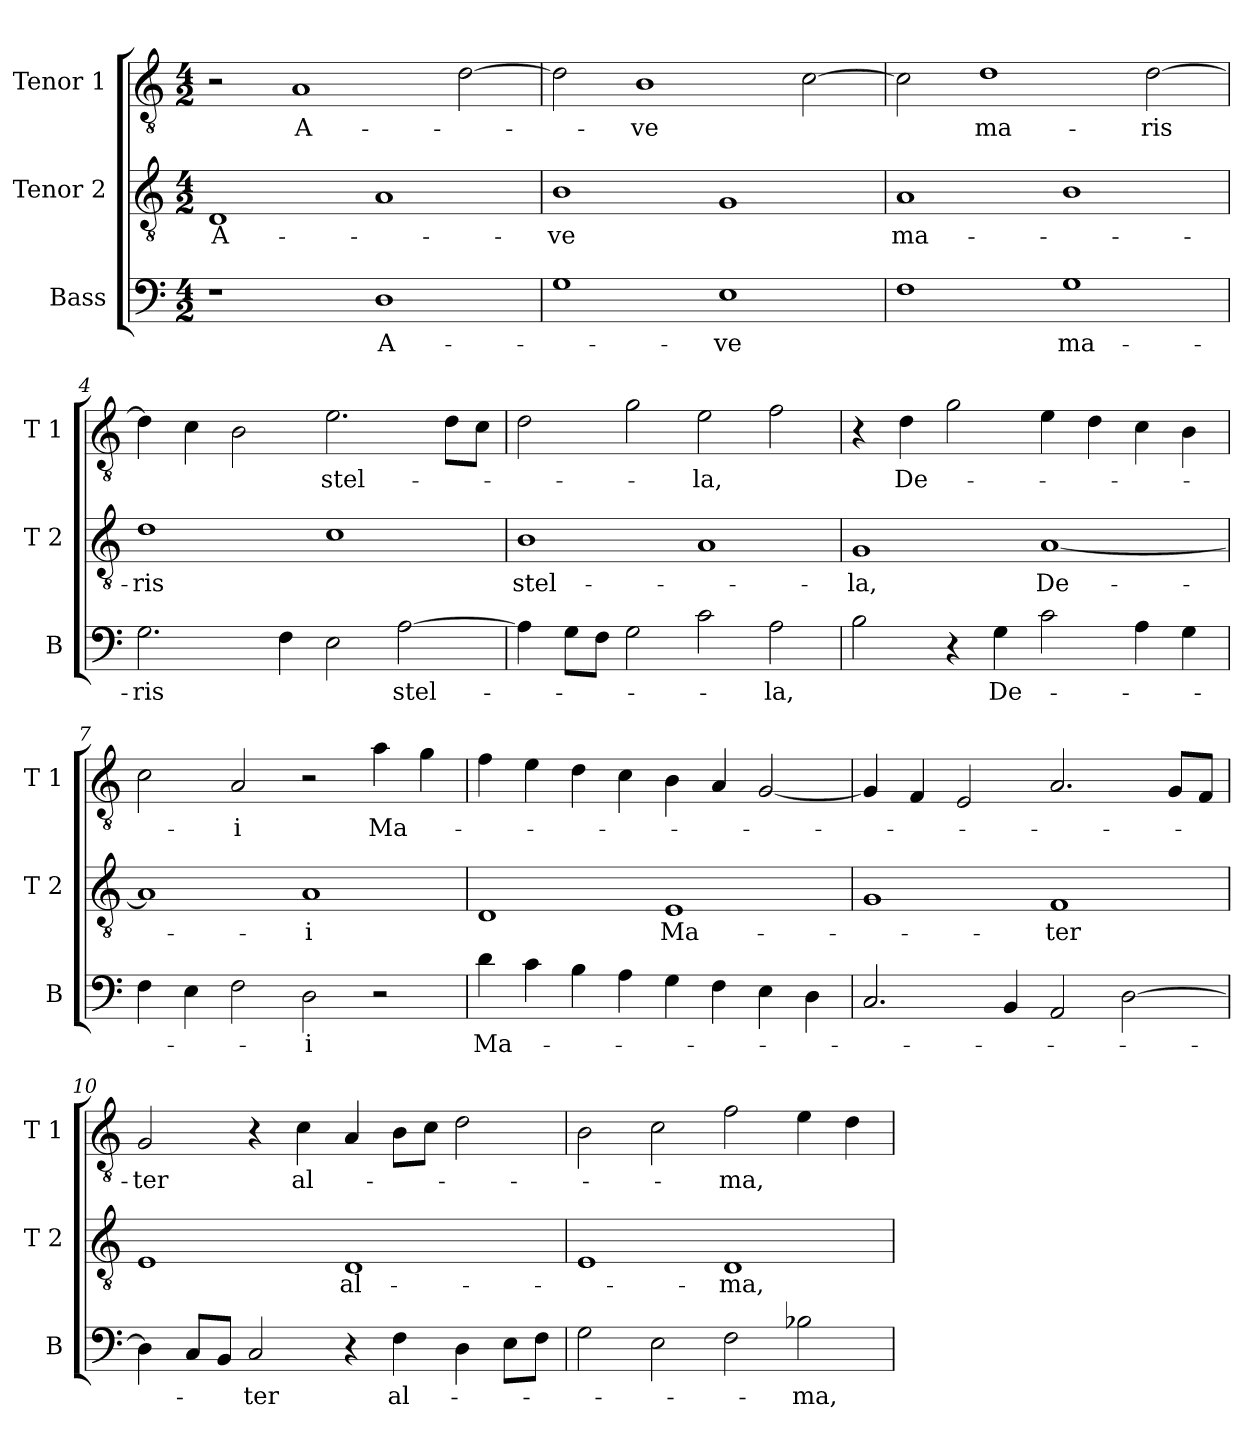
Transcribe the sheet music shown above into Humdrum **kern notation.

**kern	**text	**kern	**text	**kern	**text
*part3	*part3	*part2	*part2	*part1	*part1
*staff3	*staff3	*staff2	*staff2	*staff1	*staff1
*I"Bass	*	*I"Tenor 2	*	*I"Tenor 1	*
*I'B	*	*I'T 2	*	*I'T 1	*
*clefF4	*	*clefGv2	*	*clefGv2	*
*k[]	*	*k[]	*	*k[]	*
*C:	*	*C:	*	*C:	*
*M4/2	*	*M4/2	*	*M4/2	*
=1	=1	=1	=1	=1	=1
!	!	!	!LO:LY:b	!	!
1r	.	1D	A-	2r	.
!	!	!	!	!	!LO:LY:b
.	.	.	.	1A	A-
!	!LO:LY:b	!	!	!	!
1D	A-	1A	.	.	.
.	.	.	.	[2d\	.
=2	=2	=2	=2	=2	=2
!	!	!	!LO:LY:b	!	!
1G	.	1B	-ve	2d\]	.
!	!	!	!	!	!LO:LY:b
.	.	.	.	1B	-ve
!	!LO:LY:b	!	!	!	!
1E	-ve	1G	.	.	.
.	.	.	.	[2c\	.
=3	=3	=3	=3	=3	=3
!	!	!	!LO:LY:b	!	!
1F	.	1A	ma-	2c\]	.
!	!	!	!	!	!LO:LY:b
.	.	.	.	1d	ma-
!	!LO:LY:b	!	!	!	!
1G	ma-	1B	.	.	.
!	!	!	!	!	!LO:LY:b
.	.	.	.	[2d\	-ris
!!LO:LB:g=z
=4	=4	=4	=4	=4	=4
!	!LO:LY:b	!	!LO:LY:b	!	!
2.G\	-ris	1d	-ris	4d\]	.
.	.	.	.	4c\	.
.	.	.	.	2B\	.
4F\	.	.	.	.	.
!	!	!	!	!	!LO:LY:b
2E\	.	1c	.	2.e\	stel-
!	!LO:LY:b	!	!	!	!
[2A\	stel-	.	.	.	.
.	.	.	.	8d\L	.
.	.	.	.	8c\J	.
=5	=5	=5	=5	=5	=5
!	!	!	!LO:LY:b	!	!
4A\]	.	1B	stel-	2d\	.
8G\L	.	.	.	.	.
8F\J	.	.	.	.	.
2G\	.	.	.	2g\	.
!	!	!	!	!	!LO:LY:b
2c\	.	1A	.	2e\	-la,
!	!LO:LY:b	!	!	!	!
2A\	-la,	.	.	2f\	.
=6	=6	=6	=6	=6	=6
!	!	!	!LO:LY:b	!	!
2B\	.	1G	-la,	4r	.
!	!	!	!	!	!LO:LY:b
.	.	.	.	4d\	De-
4r	.	.	.	2g\	.
!	!LO:LY:b	!	!	!	!
4G\	De-	.	.	.	.
!	!	!	!LO:LY:b	!	!
2c\	.	[1A	De-	4e\	.
.	.	.	.	4d\	.
4A\	.	.	.	4c\	.
4G\	.	.	.	4B\	.
!!LO:LB:g=z
=7	=7	=7	=7	=7	=7
4F\	.	1A]	.	2c\	.
4E\	.	.	.	.	.
!	!	!	!	!	!LO:LY:b
2F\	.	.	.	2A/	-i
!	!LO:LY:b	!	!LO:LY:b	!	!
2D\	-i	1A	-i	2r	.
!	!	!	!	!	!LO:LY:b
2r	.	.	.	4a\	Ma-
.	.	.	.	4g\	.
=8	=8	=8	=8	=8	=8
!	!LO:LY:b	!	!	!	!
4d\	Ma-	1D	.	4f\	.
4c\	.	.	.	4e\	.
4B\	.	.	.	4d\	.
4A\	.	.	.	4c\	.
!	!	!	!LO:LY:b	!	!
4G\	.	1E	Ma-	4B\	.
4F\	.	.	.	4A/	.
4E\	.	.	.	[2G/	.
4D\	.	.	.	.	.
=9	=9	=9	=9	=9	=9
2.C/	.	1G	.	4G/]	.
.	.	.	.	4F/	.
.	.	.	.	2E/	.
4BB/	.	.	.	.	.
!	!	!	!LO:LY:b	!	!
2AA/	.	1F	-ter	2.A/	.
[2D\	.	.	.	.	.
.	.	.	.	8G/L	.
.	.	.	.	8F/J	.
!!LO:PB:g=z
=10	=10	=10	=10	=10	=10
!	!	!	!	!	!LO:LY:b
4D\]	.	1E	.	2G/	-ter
8C/L	.	.	.	.	.
8BB/J	.	.	.	.	.
!	!LO:LY:b	!	!	!	!
2C/	-ter	.	.	4r	.
!	!	!	!	!	!LO:LY:b
.	.	.	.	4c\	al-
!	!	!	!LO:LY:b	!	!
4r	.	1D	al-	4A/	.
!	!LO:LY:b	!	!	!	!
4F\	al-	.	.	8B\L	.
.	.	.	.	8c\J	.
4D\	.	.	.	2d\	.
8E\L	.	.	.	.	.
8F\J	.	.	.	.	.
=11	=11	=11	=11	=11	=11
2G\	.	1E	.	2B\	.
2E\	.	.	.	2c\	.
!	!	!	!LO:LY:b	!	!LO:LY:b
2F\	.	1D	-ma,	2f\	-ma,
!	!LO:LY:b	!	!	!	!
2B-X\	-ma,	.	.	4e\	.
.	.	.	.	4d\	.
=	=	=	=	=	=
*-	*-	*-	*-	*-	*-
